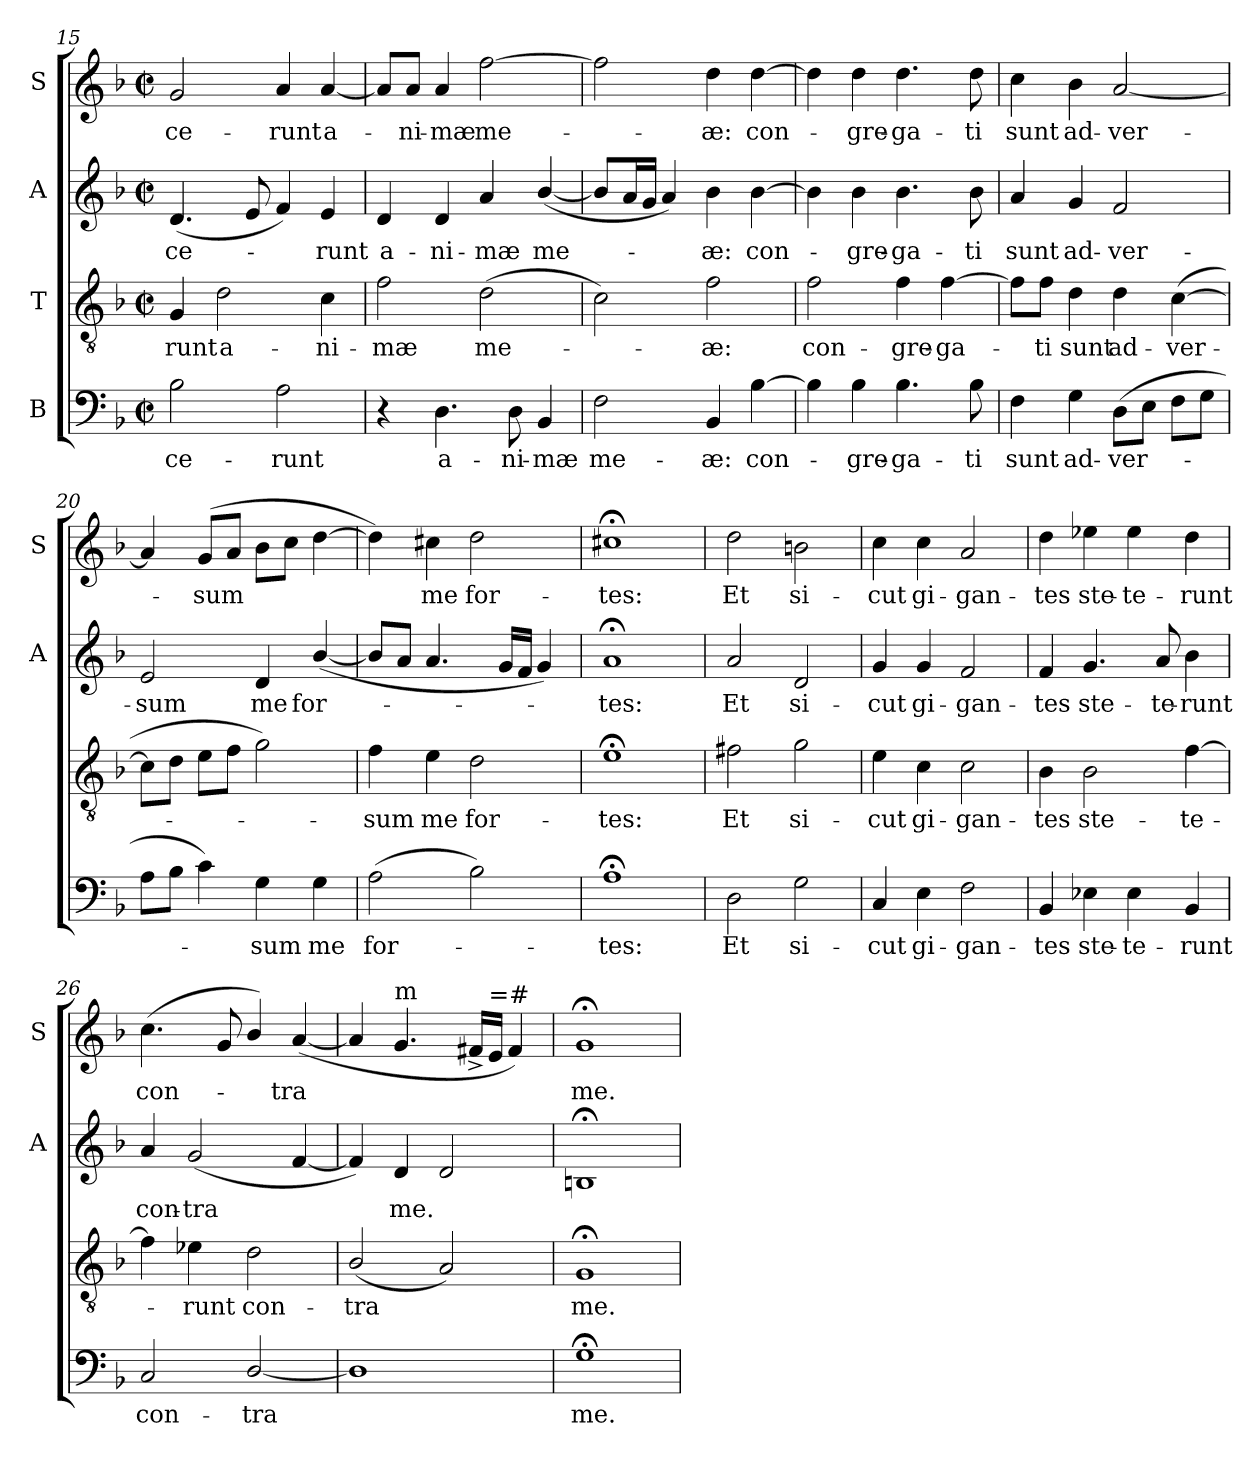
**kern	**text	**kern	**text	**kern	**text	**kern	**text
*part4	*part4	*part3	*part3	*part2	*part2	*part1	*part1
*staff4	*staff4	*staff3	*staff3	*staff2	*staff2	*staff1	*staff1
*I"B	*	*I"T	*	*I"A	*	*I"S	*
*	*	*	*	*I'A	*	*I'S	*
!!LO:PB:g=z
*clefF4	*	*clefGv2	*	*clefG2	*	*clefG2	*
*ITrd-3c-5	*	*	*	*	*	*	*
*k[b-e-]	*	*k[b-]	*	*k[b-]	*	*k[b-]	*
*B-:	*	*F:	*	*F:	*	*F:	*
*M2/2	*	*M2/2	*	*M2/2	*	*M2/2	*
*met(c|)	*	*met(c|)	*	*met(c|)	*	*met(c|)	*
=15	=15	=15	=15	=15	=15	=15	=15
!	!LO:LY:b	!	!LO:LY:b	!	!LO:LY:b	!	!LO:LY:b
2e-\	-ce-	4G/	-runt	(<4.d/	-ce-	2g/	-ce-
!	!	!	!LO:LY:b	!	!	!	!
.	.	2d\	a-	.	.	.	.
.	.	.	.	8e/	.	.	.
!	!LO:LY:b	!	!	!	!	!	!LO:LY:b
2d\	-runt	.	.	4f/)	.	4a/	-runt
!	!	!	!LO:LY:b	!	!LO:LY:b	!	!LO:LY:b
.	.	4c\	-ni-	4e/	-runt	[<4a/	a-
=16	=16	=16	=16	=16	=16	=16	=16
!	!	!	!LO:LY:b	!	!LO:LY:b	!	!
4r	.	2f\	-mæ	4d/	a-	8a/L]	.
!	!	!	!	!	!	!	!LO:LY:b
.	.	.	.	.	.	8a/J	-ni-
!	!LO:LY:b	!	!	!	!LO:LY:b	!	!LO:LY:b
4.G\	a-	.	.	4d/	-ni-	4a/	-mæ
!	!	!	!LO:LY:b	!	!LO:LY:b	!	!LO:LY:b
.	.	(>2d\	me-	4a/	-mæ	[>2ff\	me-
!	!LO:LY:b	!	!	!	!	!	!
8G\	-ni-	.	.	.	.	.	.
!	!LO:LY:b	!	!	!	!LO:LY:b	!	!
4E-/	-mæ	.	.	(<[<4b-/	me-	.	.
=17	=17	=17	=17	=17	=17	=17	=17
!	!LO:LY:b	!	!	!	!	!	!
2B-\	me-	2c\)	.	8b-/L]	.	2ff\]	.
.	.	.	.	16a/L	.	.	.
.	.	.	.	16g/JJ	.	.	.
.	.	.	.	4a/)	.	.	.
!	!LO:LY:b	!	!LO:LY:b	!	!LO:LY:b	!	!LO:LY:b
4E-/	-æ:	2f\	-æ:	4b-\	-æ:	4dd\	-æ:
!	!LO:LY:b	!	!	!	!LO:LY:b	!	!LO:LY:b
[>4e-\	con-	.	.	[>4b-\	con-	[>4dd\	con-
=18	=18	=18	=18	=18	=18	=18	=18
!	!	!	!LO:LY:b	!	!	!	!
4e-\]	.	2f\	con-	4b-\]	.	4dd\]	.
!	!LO:LY:b	!	!	!	!LO:LY:b	!	!LO:LY:b
4e-\	-gre-	.	.	4b-\	-gre-	4dd\	-gre-
!	!LO:LY:b	!	!LO:LY:b	!	!LO:LY:b	!	!LO:LY:b
4.e-\	-ga-	4f\	-gre-	4.b-\	-ga-	4.dd\	-ga-
!	!	!	!LO:LY:b	!	!	!	!
.	.	[<4f\	-ga-	.	.	.	.
!	!LO:LY:b	!	!	!	!LO:LY:b	!	!LO:LY:b
8e-\	-ti	.	.	8b-\	-ti	8dd\	-ti
!!LO:LB:g=z
=19	=19	=19	=19	=19	=19	=19	=19
!	!LO:LY:b	!	!	!	!LO:LY:b	!	!LO:LY:b
4B-\	sunt	8f\L]	.	4a/	sunt	4cc\	sunt
!	!	!	!LO:LY:b	!	!	!	!
.	.	8f\J	-ti	.	.	.	.
!	!LO:LY:b	!	!LO:LY:b	!	!LO:LY:b	!	!LO:LY:b
4c\	ad-	4d\	sunt	4g/	ad-	4b-\	ad-
!	!LO:LY:b	!	!LO:LY:b	!	!LO:LY:b	!	!LO:LY:b
(>8G\L	-ver-	4d\	ad-	2f/	-ver-	[<2a/	-ver-
8A\J	.	.	.	.	.	.	.
!	!	!	!LO:LY:b	!	!	!	!
8B-\L	.	(>[>4c\	-ver-	.	.	.	.
8c\J	.	.	.	.	.	.	.
=20	=20	=20	=20	=20	=20	=20	=20
!	!	!	!	!	!LO:LY:b	!	!
8d\L	.	8c\L]	.	2e/	-sum	4a/]	.
8e-\J	.	8d\J	.	.	.	.	.
!	!	!	!	!	!	!	!LO:LY:b
4f\)	.	8e\L	.	.	.	(<8g/L	-sum
.	.	8f\J	.	.	.	8a/J	.
!	!LO:LY:b	!	!	!	!LO:LY:b	!	!
4c\	-sum	2g\)	.	4d/	me	8b-\L	.
.	.	.	.	.	.	8cc\J	.
!	!LO:LY:b	!	!	!	!LO:LY:b	!	!
4c\	me	.	.	(<[<4b-/	for-	[>4dd\	.
=21	=21	=21	=21	=21	=21	=21	=21
!	!LO:LY:b	!	!LO:LY:b	!	!	!	!
(>2d\	for-	4f\	-sum	8b-/L]	.	4dd\])	.
.	.	.	.	8a/J	.	.	.
!	!	!	!LO:LY:b	!	!	!	!LO:LY:b
.	.	4e\	me	4.a/	.	4cc#X\	me
!	!	!	!LO:LY:b	!	!	!	!LO:LY:b
2e-\)	.	2d\	for-	.	.	2dd\	for-
.	.	.	.	16g/LL	.	.	.
.	.	.	.	16f/JJ	.	.	.
.	.	.	.	4g/)	.	.	.
=22	=22	=22	=22	=22	=22	=22	=22
!	!LO:LY:b	!	!LO:LY:b	!	!LO:LY:b	!	!LO:LY:b
1d;<	-tes:	1e;<	-tes:	1a;	-tes:	1cc#X;<	-tes:
!!LO:LB:g=z
=23	=23	=23	=23	=23	=23	=23	=23
!	!LO:LY:b	!	!LO:LY:b	!	!LO:LY:b	!	!LO:LY:b
2G\	Et	2f#X\	Et	2a/	Et	2dd\	Et
!	!LO:LY:b	!	!LO:LY:b	!	!LO:LY:b	!	!LO:LY:b
2c\	si-	2g\	si-	2d/	si-	2bn\	si-
=24	=24	=24	=24	=24	=24	=24	=24
!	!LO:LY:b	!	!LO:LY:b	!	!LO:LY:b	!	!LO:LY:b
4F/	-cut	4e\	-cut	4g/	-cut	4cc\	-cut
!	!LO:LY:b	!	!LO:LY:b	!	!LO:LY:b	!	!LO:LY:b
4A\	gi-	4c\	gi-	4g/	gi-	4cc\	gi-
!	!LO:LY:b	!	!LO:LY:b	!	!LO:LY:b	!	!LO:LY:b
2B-\	-gan-	2c\	-gan-	2f/	-gan-	2a/	-gan-
=25	=25	=25	=25	=25	=25	=25	=25
!	!LO:LY:b	!	!LO:LY:b	!	!LO:LY:b	!	!LO:LY:b
4E-/	-tes	4B-\	-tes	4f/	-tes	4dd\	-tes
!	!LO:LY:b	!	!LO:LY:b	!	!LO:LY:b	!	!LO:LY:b
4A-X\	ste-	2B-\	ste-	4.g/	ste-	4ee-X\	ste-
!	!LO:LY:b:rj	!	!	!	!	!	!LO:LY:b:rj
4A-\	-te-	.	.	.	.	4ee-\	-te-
!	!	!	!	!	!LO:LY:b	!	!
.	.	.	.	8a/	-te-	.	.
!	!LO:LY:b	!	!LO:LY:b	!	!LO:LY:b	!	!LO:LY:b
4E-/	-runt	[>4f\	-te-	4b-\	-runt	4dd\	-runt
=26	=26	=26	=26	=26	=26	=26	=26
!	!LO:LY:b	!	!	!	!LO:LY:b	!	!LO:LY:b
2F/	con-	4f\]	.	4a/	con-	(>4.cc\	con-
!	!	!	!LO:LY:b	!	!LO:LY:b	!	!
.	.	4e-X\	-runt	(<2g/	-tra	.	.
.	.	.	.	.	.	8g/	.
!	!LO:LY:b	!	!LO:LY:b	!	!	!	!
[<2G/	-tra	2d\	con-	.	.	4b-/)	.
!	!	!	!	!	!	!	!LO:LY:b
.	.	.	.	[<4f/	.	(<[<4a/	-tra
=27	=27	=27	=27	=27	=27	=27	=27
!	!	!	!LO:LY:b	!	!	!	!
1G]	.	(<2B-/	-tra	4f/])	.	4a/]	.
!	!	!	!	!	!	!LO:TX:a:t=m	!
!	!	!	!	!	!LO:LY:b	!	!
.	.	.	.	4d/	me.	4.g/	.
.	.	2A/)	.	2d/	.	.	.
.	.	.	.	.	.	16f#^</LL	.
!	!	!	!	!	!	!LO:TX:a:t==#	!
.	.	.	.	.	.	16e/JJ	.
.	.	.	.	.	.	4f#/)	.
=28	=28	=28	=28	=28	=28	=28	=28
!	!LO:LY:b	!	!LO:LY:b	!	!	!	!LO:LY:b
1c;<	me.	1G;	me.	1Bn;	.	1g;	me.
=	=	=	=	=	=	=	=
*-	*-	*-	*-	*-	*-	*-	*-
